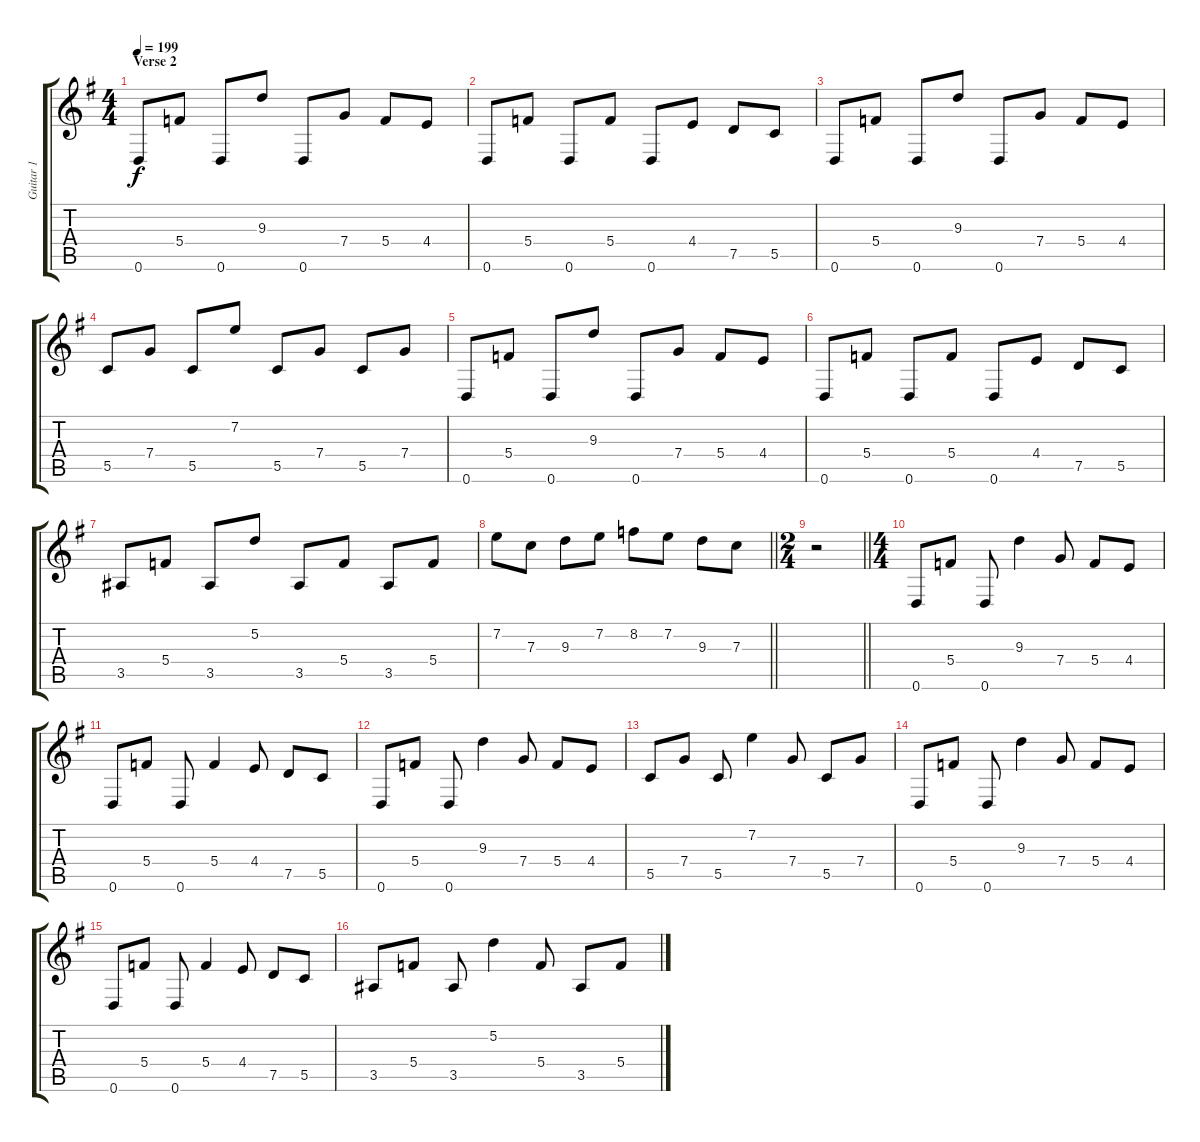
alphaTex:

\track ("Guitar 1" "Guitar 1") {instrument distortionguitar}
\staff {score tabs}
\tuning (D4 A3 F3 C3 G2 D2) {hide}
\ts (4 4)
\section ("" "Verse 2")
\tempo 199
\clef g2
\ks eminor
0.6.8{dy f} 5.4.8 0.6.8 9.3.8 0.6.8 7.4.8 5.4.8 4.4.8 |
0.6.8 5.4.8 0.6.8 5.4.8 0.6.8 4.4.8 7.5.8 5.5.8 |
0.6.8 5.4.8 0.6.8 9.3.8 0.6.8 7.4.8 5.4.8 4.4.8 |
5.5.8 7.4.8 5.5.8 7.2.8 5.5.8 7.4.8 5.5.8 7.4.8 |
0.6.8 5.4.8 0.6.8 9.3.8 0.6.8 7.4.8 5.4.8 4.4.8 |
0.6.8 5.4.8 0.6.8 5.4.8 0.6.8 4.4.8 7.5.8 5.5.8 |
3.5.8 5.4.8 3.5.8 5.2.8 3.5.8 5.4.8 3.5.8 5.4.8 |
\barLineRight lightlight
7.2.8 7.3.8 9.3.8 7.2.8 8.2.8 7.2.8 9.3.8 7.3.8 |
\ts (2 4)
\barLineRight lightlight
r.2 |
\ts (4 4)
0.6.8 5.4.8 0.6.8 9.3.4 7.4.8 5.4.8 4.4.8 |
0.6.8 5.4.8 0.6.8 5.4.4 4.4.8 7.5.8 5.5.8 |
0.6.8 5.4.8 0.6.8 9.3.4 7.4.8 5.4.8 4.4.8 |
5.5.8 7.4.8 5.5.8 7.2.4 7.4.8 5.5.8 7.4.8 |
0.6.8 5.4.8 0.6.8 9.3.4 7.4.8 5.4.8 4.4.8 |
0.6.8 5.4.8 0.6.8 5.4.4 4.4.8 7.5.8 5.5.8 |
3.5.8 5.4.8 3.5.8 5.2.4 5.4.8 3.5.8 5.4.8
